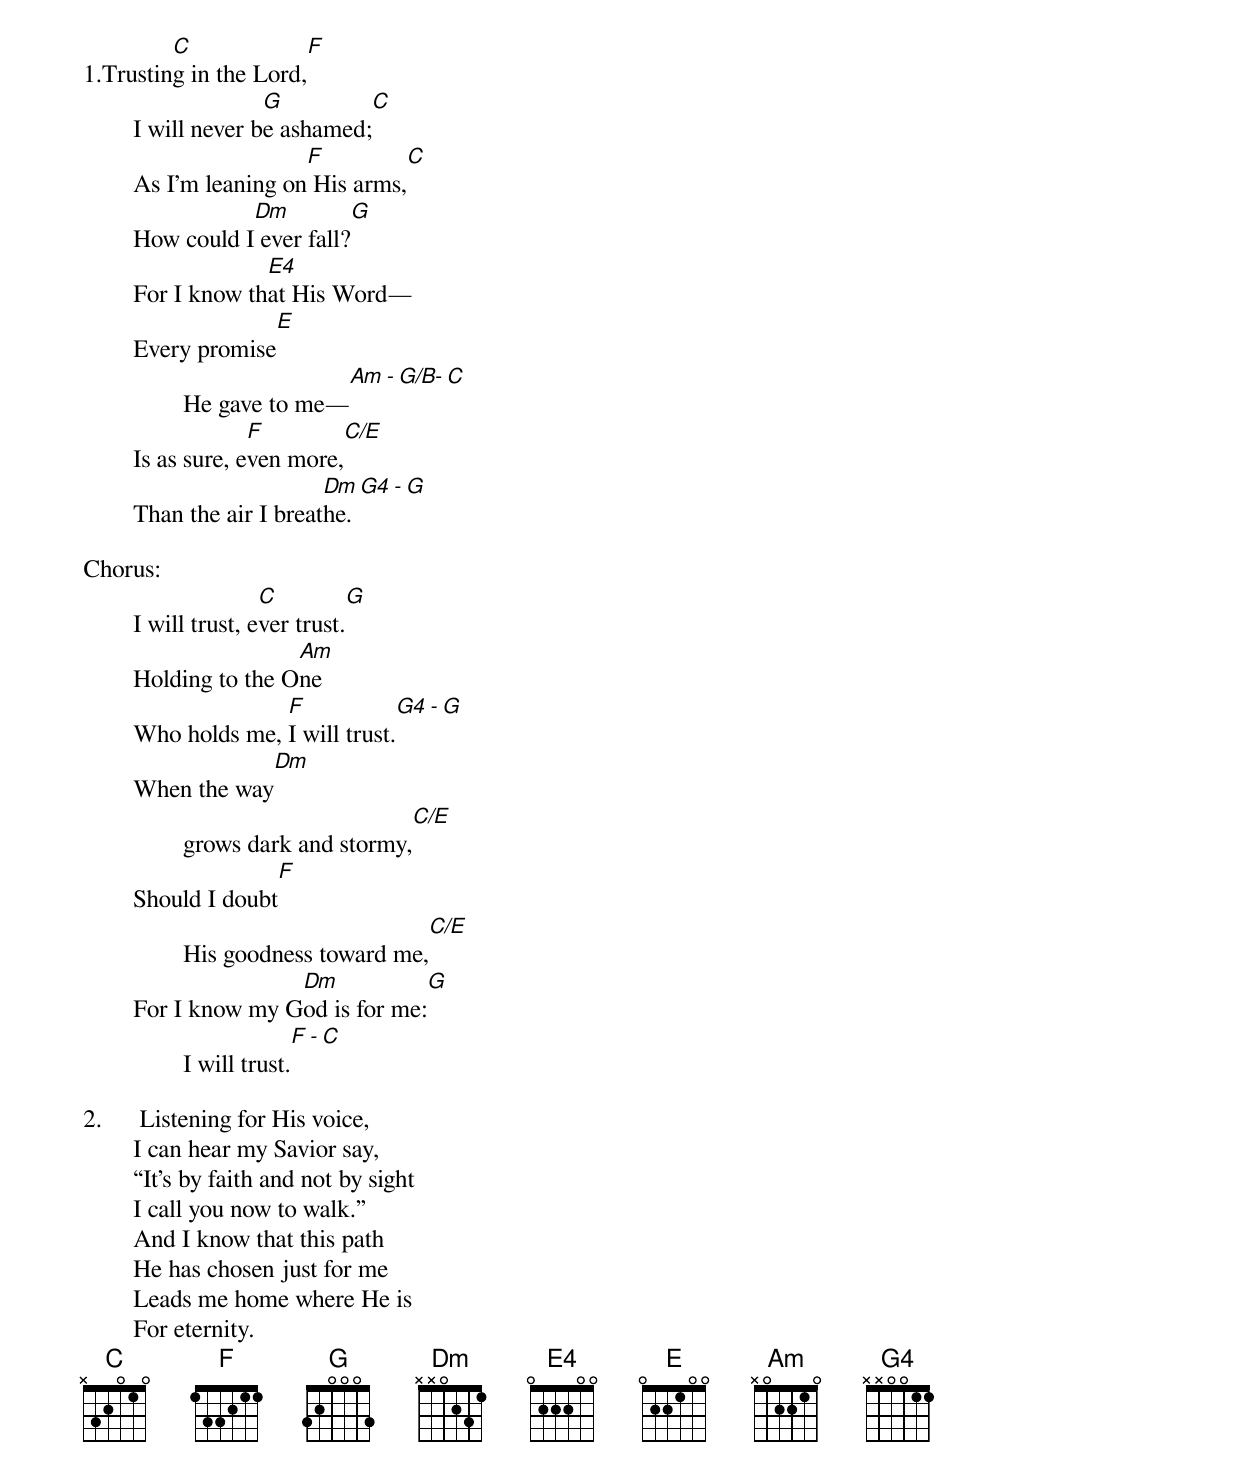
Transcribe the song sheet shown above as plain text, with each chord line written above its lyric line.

	 C                          F
1.Trusting in the Lord,
	              G                 C
	I will never be ashamed;
	                 F                           C
	As I’m leaning on His arms,
	           Dm                    G
	How could I ever fall?
	             E4
	For I know that His Word—
	                 E
	Every promise
		                         Am - G/B- C
		He gave to me—
	             F                 C/E
	Is as sure, even more,
	                    Dm      G4 - G
	Than the air I breathe.

Chorus:
	               C                  G
	I will trust, ever trust.
	                Am
	Holding to the One
	              F                          G4 - G
	Who holds me, I will trust.
	                     Dm
	When the way
		                                  C/E
		grows dark and stormy,
	                   F
	Should I doubt
		                             C/E
		His goodness toward me,
	               Dm                          G
	For I know my God is for me:
		             F  -  C
		I will trust.

2.	Listening for His voice,
	I can hear my Savior say,
	“It’s by faith and not by sight
	I call you now to walk.”
	And I know that this path
	He has chosen just for me
	Leads me home where He is
	For eternity.
